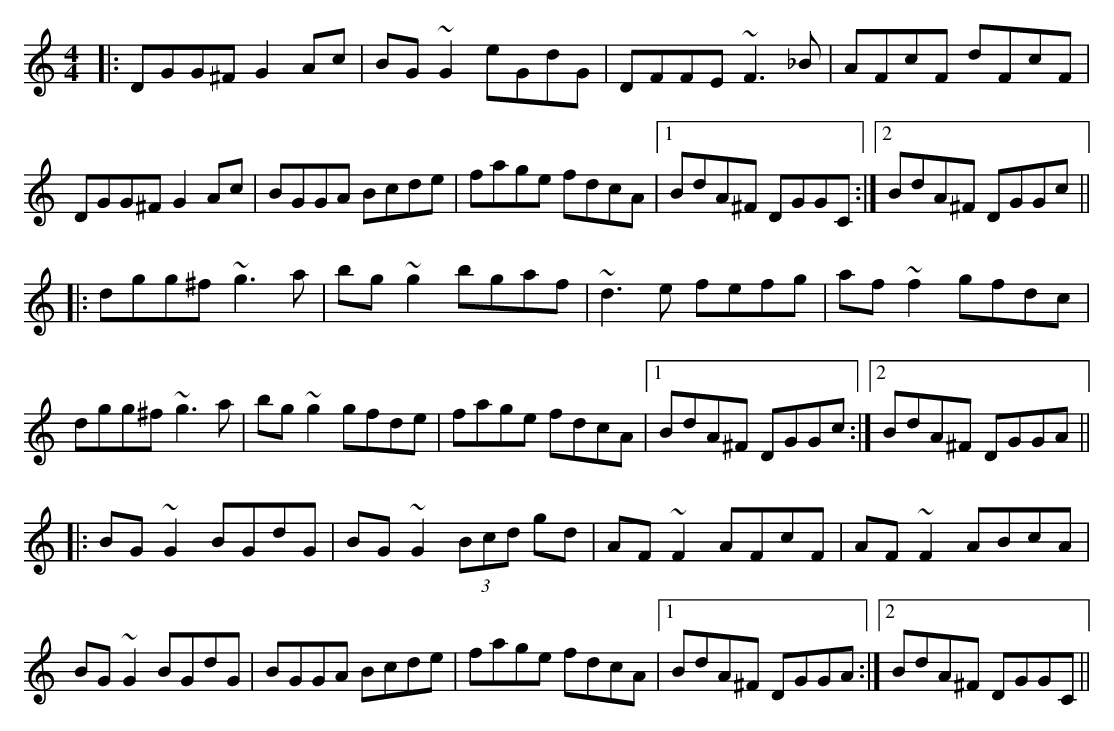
X:1
M:4/4
K:Gmix
|:DGG^F G2Ac|BG~G2 eGdG|DFFE ~F3_B|AFcF dFcF|
DGG^F G2Ac|BGGA Bcde|fage fdcA|1 BdA^F DGGC:|2 BdA^F DGGc||
|:dgg^f ~g3a|bg~g2 bgaf|~d3e fefg|af~f2 gfdc|
dgg^f ~g3a|bg~g2 gfde|fage fdcA|1 BdA^F DGGc:|2 BdA^F DGGA||
|:BG~G2 BGdG|BG~G2 (3Bcd gd|AF~F2 AFcF|AF~F2 ABcA|
BG~G2 BGdG|BGGA Bcde|fage fdcA|1 BdA^F DGGA:|2 BdA^F DGGC||
